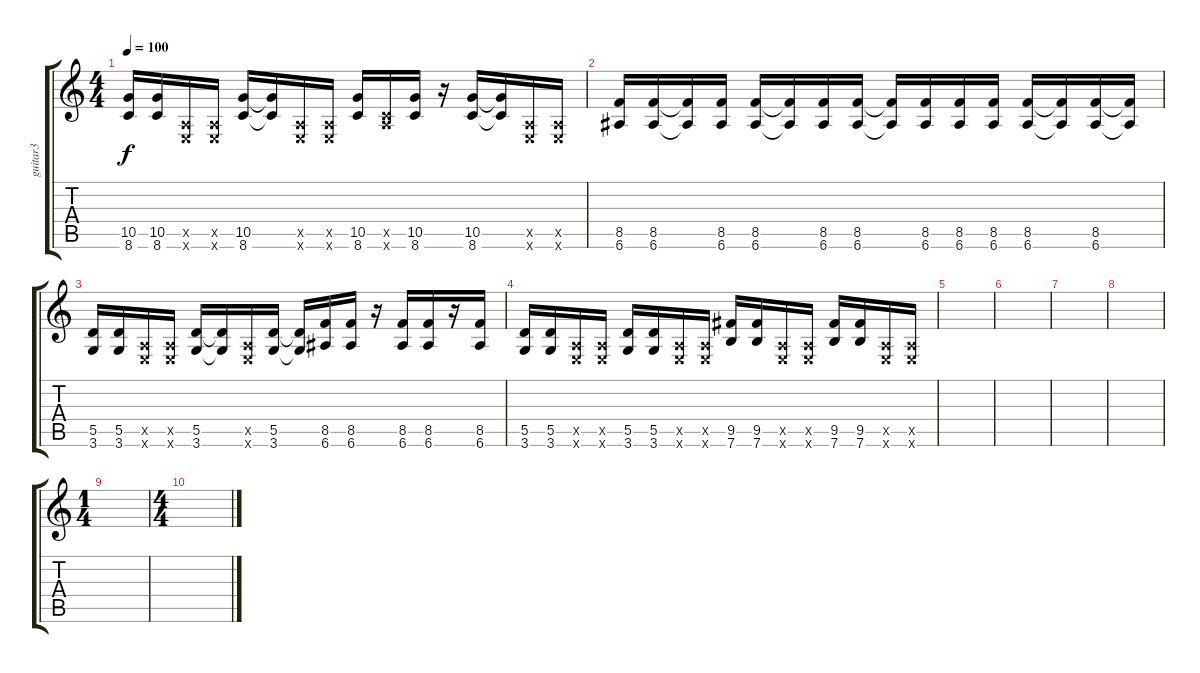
\track ("guitar3" "guitar3") {instrument overdrivenguitar}
\staff {score tabs}
\tuning (E4 B3 G3 D3 A2 E2) {hide}
\ts (4 4)
\tempo 100
\clef g2
\ks c
(10.5 8.6).16{dy f} (10.5 8.6).16 (0.5{x} 0.6{x}).16 (0.5{x} 0.6{x}).16 (10.5 8.6).16 (10.5{t} 8.6{t}).16 (0.5{x} 0.6{x}).16 (0.5{x} 0.6{x}).16 (10.5 8.6).16 (0.5{x} 8.6{x}).16 (10.5 8.6).16 r.16 (10.5 8.6).16 (10.5{t} 8.6{t}).16 (0.5{x} 0.6{x}).16 (0.5{x} 0.6{x}).16 |
(8.5 6.6).16 (8.5 6.6).16 (8.5{t} 6.6{t}).16 (8.5 6.6).16 (8.5 6.6).16 (8.5{t} 6.6{t}).16 (8.5 6.6).16 (8.5 6.6).16 (8.5{t} 6.6{t}).16 (8.5 6.6).16 (8.5 6.6).16 (8.5 6.6).16 (8.5 6.6).16 (8.5{t} 6.6{t}).16 (8.5 6.6).16 (8.5{t} 6.6{t}).16 |
(5.5 3.6).16 (5.5 3.6).16 (0.5{x} 0.6{x}).16 (0.5{x} 0.6{x}).16 (5.5 3.6).16 (5.5{t} 3.6{t}).16 (0.5{x} 0.6{x}).16 (5.5 3.6).16 (5.5{t} 3.6{t}).16 (8.5 6.6).16 (8.5 6.6).16 r.16 (8.5 6.6).16 (8.5 6.6).16 r.16 (8.5 6.6).16 |
(5.5 3.6).16 (5.5 3.6).16 (0.5{x} 0.6{x}).16 (0.5{x} 0.6{x}).16 (5.5 3.6).16 (5.5 3.6).16 (0.5{x} 0.6{x}).16 (0.5{x} 0.6{x}).16 (9.5 7.6).16 (9.5 7.6).16 (0.5{x} 0.6{x}).16 (0.5{x} 0.6{x}).16 (9.5 7.6).16 (9.5 7.6).16 (0.5{x} 0.6{x}).16 (0.5{x} 0.6{x}).16 |
|
|
|
|
\ts (1 4)
|
\ts (4 4)
